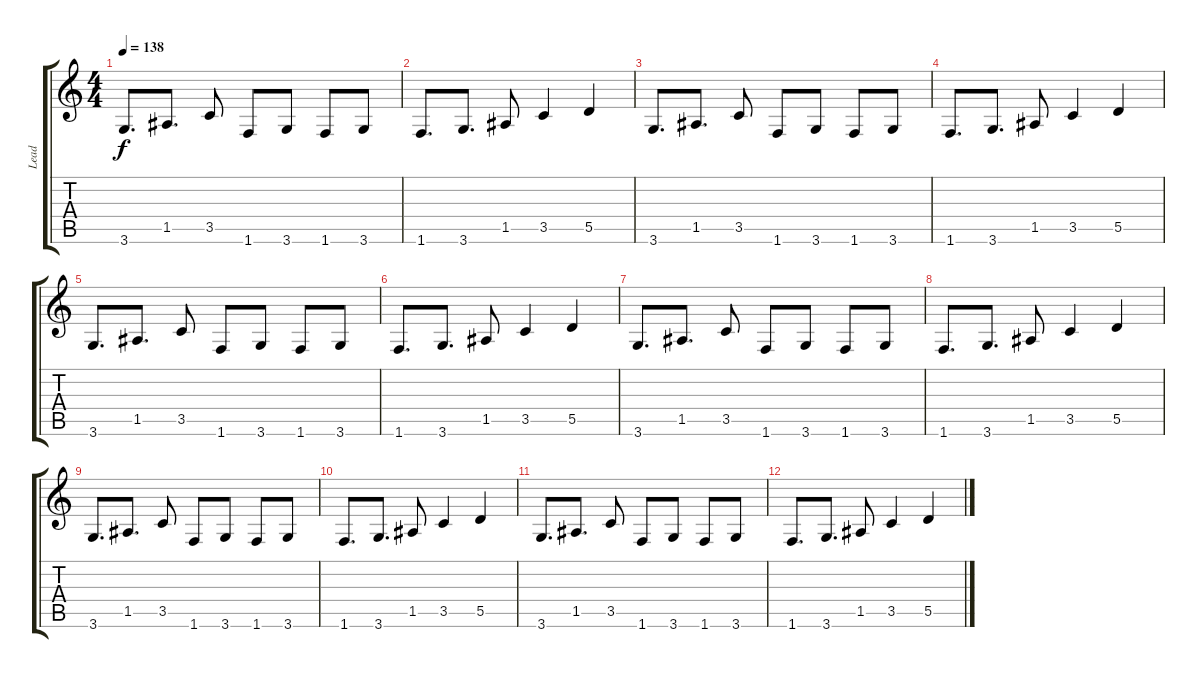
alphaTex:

\track ("Lead" "Lead") {instrument overdrivenguitar}
\staff {score tabs}
\tuning (E4 B3 G3 D3 A2 E2) {hide}
\ts (4 4)
\tempo 138
\clef g2
\ks c
3.6.8{d dy f} 1.5.8{d} 3.5.8 1.6.8 3.6.8 1.6.8 3.6.8 |
1.6.8{d} 3.6.8{d} 1.5.8 3.5.4 5.5.4 |
3.6.8{d} 1.5.8{d} 3.5.8 1.6.8 3.6.8 1.6.8 3.6.8 |
1.6.8{d} 3.6.8{d} 1.5.8 3.5.4 5.5.4 |
3.6.8{d} 1.5.8{d} 3.5.8 1.6.8 3.6.8 1.6.8 3.6.8 |
1.6.8{d} 3.6.8{d} 1.5.8 3.5.4 5.5.4 |
3.6.8{d} 1.5.8{d} 3.5.8 1.6.8 3.6.8 1.6.8 3.6.8 |
1.6.8{d} 3.6.8{d} 1.5.8 3.5.4 5.5.4 |
3.6.8{d} 1.5.8{d} 3.5.8 1.6.8 3.6.8 1.6.8 3.6.8 |
1.6.8{d} 3.6.8{d} 1.5.8 3.5.4 5.5.4 |
3.6.8{d} 1.5.8{d} 3.5.8 1.6.8 3.6.8 1.6.8 3.6.8 |
1.6.8{d} 3.6.8{d} 1.5.8 3.5.4 5.5.4
